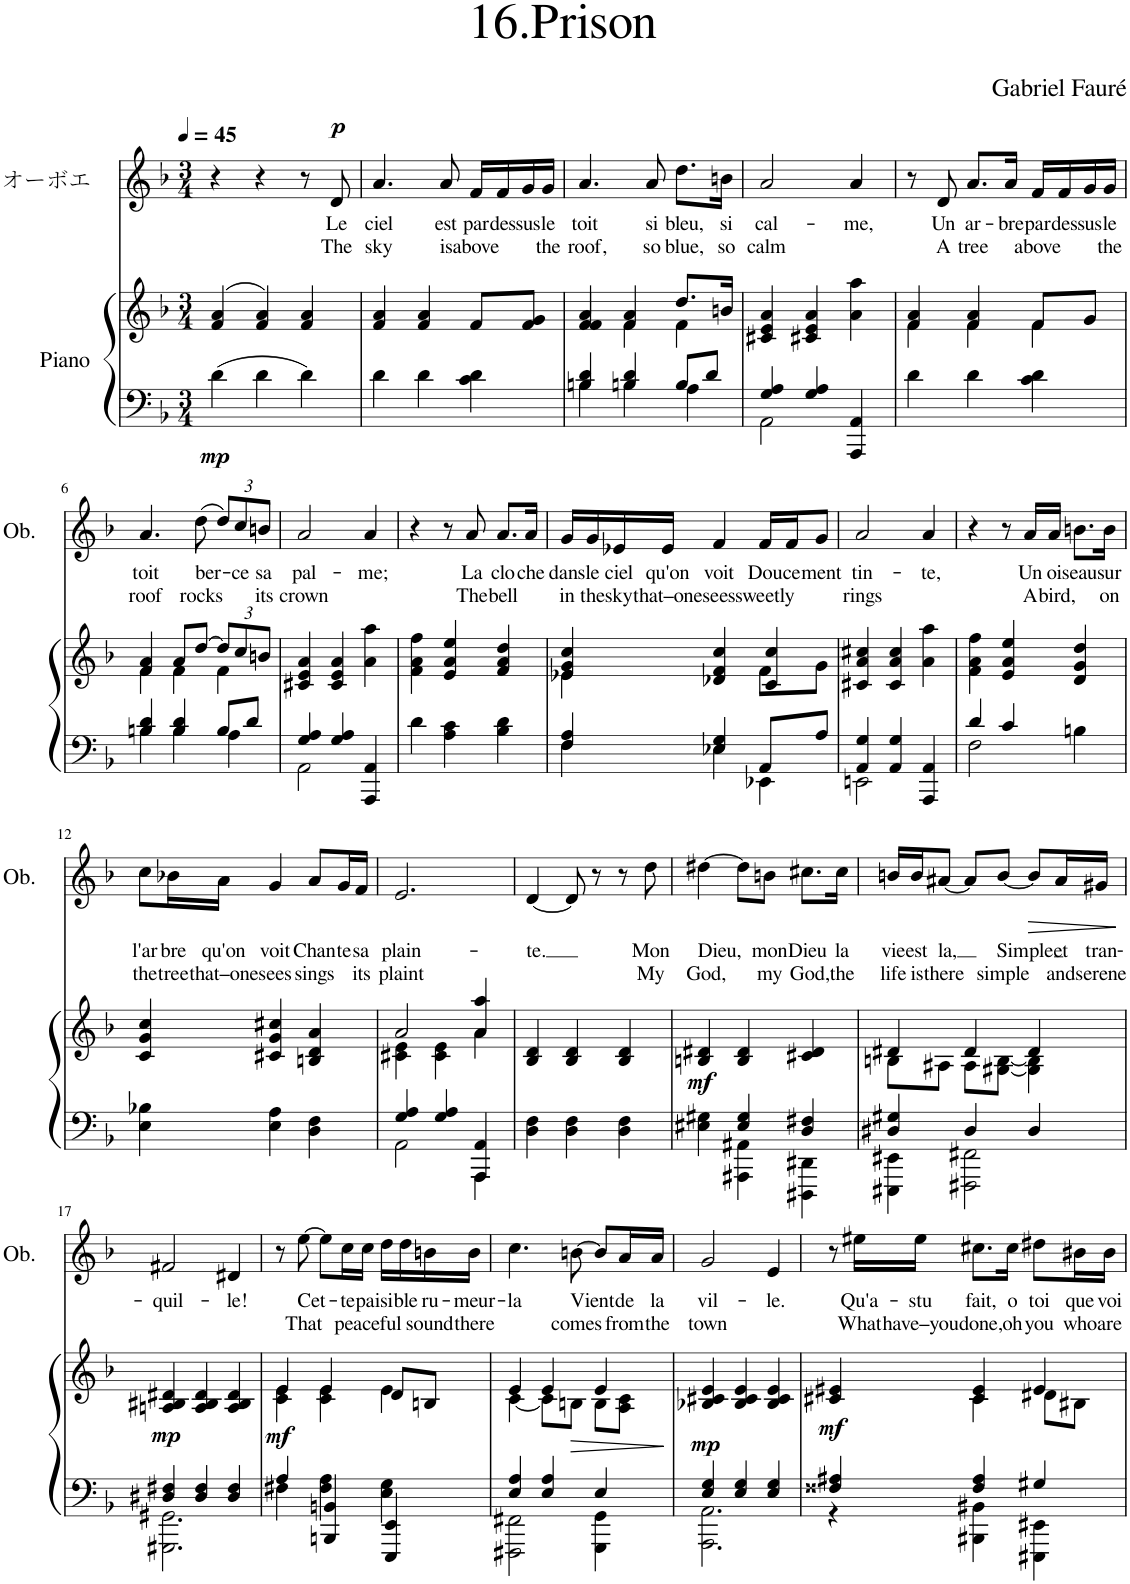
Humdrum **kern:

**kern	**kern	**dynam	**kern	**text	**text	**dynam
*part2	*part2	*part2	*part1	*part1	*part1	*part1
*staff3	*staff2	*staff2/3	*staff1	*staff1	*staff1	*staff1
*I"Piano	*	*	*I"オーボエ	*	*	*
*I'Pno	*	*	*	*	*	*
*clefF4	*clefG2	*	*clefG2	*	*	*
*k[b-]	*k[b-]	*	*k[b-]	*	*	*
*M3/4	*M3/4	*	*M3/4	*	*	*
*MM45	*MM45	*	*MM45	*	*	*
=1	=1	=1	=1	=1	=1	=1
!	!	!LO:DY:b=2	!	!	!	!
4d\	(>4f/ 4a/	mp	4r	.	.	.
4d\	4f/ 4a/)	.	4r	.	.	.
4d\	4f/ 4a/	.	8r	.	.	.
!	!	!	!	!LO:LY:b	!LO:LY:b	!LO:DY:a
.	.	.	8d/	Le	The	p
=2	=2	=2	=2	=2	=2	=2
!	!	!	!	!LO:LY:b	!LO:LY:b	!
4d\	4f/ 4a/	.	4.a/	ciel	sky	.
4d\	4f/ 4a/	.	.	.	.	.
!	!	!	!	!LO:LY:b	!LO:LY:b	!
.	.	.	8a/	est	is	.
!	!	!	!	!LO:LY:b	!LO:LY:b	!
4c\ 4d\	8f/L	.	16f/LL	par-	above	.
!	!	!	!	!LO:LY:b	!	!
.	.	.	16f/	-des-	.	.
!	!	!	!	!LO:LY:b	!	!
.	8f/ 8g/J	.	16g/	-sus	.	.
!	!	!	!	!LO:LY:b	!LO:LY:b	!
.	.	.	16g/JJ	le	the	.
=3	=3	=3	=3	=3	=3	=3
*^	*^	*	*	*	*	*
!	!	!	!	!	!	!LO:LY:b	!LO:LY:b	!
4Bn/ 4d/	4Bn\	4a/	4f/ 4f/	.	4.a/	toit	roof,	.
4Bn/ 4d/	4Bn\	4f/ 4a/	4f\	.	.	.	.	.
!	!	!	!	!	!	!LO:LY:b	!LO:LY:b	!
.	.	.	.	.	8a/	si	so	.
!	!	!	!	!	!	!LO:LY:b	!LO:LY:b	!
8B/L	4A\	8.dd/L	4f\	.	8.dd\L	bleu,	blue,	.
8d/J	.	.	.	.	.	.	.	.
!	!	!	!	!	!	!LO:LY:b	!LO:LY:b	!
.	.	16bn/Jk	.	.	16bn\Jk	si	so	.
*	*	*v	*v	*	*	*	*	*
=4	=4	=4	=4	=4	=4	=4	=4
!	!	!	!	!	!LO:LY:b	!LO:LY:b	!
4G/ 4A/	2AA\	4c#X/ 4e/ 4a/	.	2a/	cal-	calm	.
4G/ 4A/	.	4c#X/ 4e/ 4a/	.	.	.	.	.
!	!	!	!	!	!LO:LY:b	!	!
4AAA/ 4AA/	4ryy	4a\ 4aa\	.	4a/	-me,	.	.
*v	*v	*	*	*	*	*	*
=5	=5	=5	=5	=5	=5	=5
*	*^	*	*	*	*	*
4d\	4f/ 4a/	4f\	.	8r	.	.	.
!	!	!	!	!	!LO:LY:b	!LO:LY:b	!
.	.	.	.	8d/	Un	A	.
!	!	!	!	!	!LO:LY:b	!LO:LY:b	!
4d\	4f/ 4a/	4f\	.	8.a/L	ar-	tree	.
!	!	!	!	!	!LO:LY:b	!	!
.	.	.	.	16a/Jk	-bre	.	.
!	!	!	!	!	!LO:LY:b	!LO:LY:b	!
4c\ 4d\	8f/L	4f\	.	16f/LL	par-	above	.
!	!	!	!	!	!LO:LY:b	!	!
.	.	.	.	16f/	-des-	.	.
!	!	!	!	!	!LO:LY:b	!	!
.	8g/J	.	.	16g/	-sus	.	.
!	!	!	!	!	!LO:LY:b	!LO:LY:b	!
.	.	.	.	16g/JJ	le	the	.
!!LO:LB:g=z
=6	=6	=6	=6	=6	=6	=6	=6
*^	*	*	*	*	*	*	*
!	!	!	!	!	!	!LO:LY:b	!LO:LY:b	!
4Bn/ 4d/	4Bn\	4f/ 4a/	4f\	.	4.a/	toit	roof	.
4B/ 4d/	4B\	8a/L	4f\	.	.	.	.	.
!	!	!	!	!	!	!LO:LY:b	!LO:LY:b	!
.	.	[8dd/J	.	.	(8dd\	ber-	rocks	.
*	*	*Xbrackettup	*	*	*Xbrackettup	*	*	*
8B/L	4A\	12dd/L]	4f\	.	12dd/L)	.	.	.
!	!	!	!	!	!	!LO:LY:b	!	!
.	.	12cc/	.	.	12cc/	-ce	.	.
8d/J	.	.	.	.	.	.	.	.
!	!	!	!	!	!	!LO:LY:b	!LO:LY:b	!
.	.	12bn/J	.	.	12bn/J	sa	its	.
*	*	*v	*v	*	*	*	*	*
=7	=7	=7	=7	=7	=7	=7	=7
!	!	!	!	!	!LO:LY:b	!LO:LY:b	!
4G/ 4A/	2AA\	4c#X/ 4e/ 4a/	.	2a/	pal-	crown	.
4G/ 4A/	.	4c#/ 4e/ 4a/	.	.	.	.	.
!	!	!	!	!	!LO:LY:b	!	!
4AAA/ 4AA/	4ryy	4a\ 4aa\	.	4a/	-me;	.	.
*v	*v	*	*	*	*	*	*
=8	=8	=8	=8	=8	=8	=8
4d\	4f\ 4a\ 4ff\	.	4r	.	.	.
4A\ 4c\	4e/ 4a/ 4ee/	.	8r	.	.	.
!	!	!	!	!LO:LY:b	!LO:LY:b	!
.	.	.	8a/	La	The	.
!	!	!	!	!LO:LY:b	!LO:LY:b	!
4B-\ 4d\	4f/ 4a/ 4dd/	.	8.a/L	clo-	bell	.
!	!	!	!	!LO:LY:b	!	!
.	.	.	16a/Jk	-che	.	.
=9	=9	=9	=9	=9	=9	=9
*^	*^	*	*	*	*	*
!	!	!	!	!	!	!LO:LY:b	!LO:LY:b	!
4F/ 4A/	4F\	4e-X/ 4g/ 4cc/	4e-X\	.	16g/LL	dans	in	.
!	!	!	!	!	!	!LO:LY:b	!LO:LY:b	!
.	.	.	.	.	16g/	le	the	.
!	!	!	!	!	!	!LO:LY:b	!LO:LY:b	!
.	.	.	.	.	16e-X/	ciel	sky	.
!	!	!	!	!	!	!LO:LY:b	!LO:LY:b	!
.	.	.	.	.	16e-/JJ	qu'on	that–one	.
!	!	!	!	!	!	!LO:LY:b	!LO:LY:b	!
4E-X/ 4G/	4E-X\	4d-X/ 4f/ 4cc/	4ryy	.	4f/	voit	sees	.
!	!	!	!	!	!	!LO:LY:b	!LO:LY:b	!
8AA/L	4EE-X\	4c/ 4cc/	8f\L	.	16f/LL	Dou-	sweetly	.
!	!	!	!	!	!	!LO:LY:b	!	!
.	.	.	.	.	16f/J	-ce-	.	.
!	!	!	!	!	!	!LO:LY:b	!	!
8A/J	.	.	8g\J	.	8g/J	-ment	.	.
=10	=10	=10	=10	=10	=10	=10	=10	=10
!	!	!	!	!	!	!LO:LY:b	!LO:LY:b	!
*	*	*v	*v	*	*	*	*	*
4AA/ 4G/	2EEn\	4c#X/ 4a/ 4cc#X/	.	2a/	tin-	rings	.
4AA/ 4G/	.	4c#/ 4a/ 4cc#/	.	.	.	.	.
!	!	!	!	!	!LO:LY:b	!	!
4AAA/ 4AA/	4ryy	4a\ 4aa\	.	4a/	-te,	.	.
=11	=11	=11	=11	=11	=11	=11	=11
4d/	2F\	4f\ 4a\ 4ff\	.	4r	.	.	.
4c/	.	4e/ 4a/ 4ee/	.	8r	.	.	.
!	!	!	!	!	!LO:LY:b	!LO:LY:b	!
.	.	.	.	16a/LL	Un	A	.
!	!	!	!	!	!LO:LY:b	!LO:LY:b	!
.	.	.	.	16a/JJ	oi-	bird,	.
!	!	!	!	!	!LO:LY:b	!	!
4Bn\	4ryy	4d/ 4g/ 4dd/	.	8.bn\L	-seau	.	.
!	!	!	!	!	!LO:LY:b	!LO:LY:b	!
.	.	.	.	16b\Jk	sur	on	.
*v	*v	*	*	*	*	*	*
!!LO:LB:g=z
=12	=12	=12	=12	=12	=12	=12
!	!	!	!	!LO:LY:b	!LO:LY:b	!
4E\ 4B-X\	4c/ 4g/ 4cc/	.	8cc\L	l'ar-	the	.
!	!	!	!	!LO:LY:b	!LO:LY:b	!
.	.	.	16b-X\L	-bre	tree	.
!	!	!	!	!LO:LY:b	!LO:LY:b	!
.	.	.	16a\JJ	qu'on	that–one	.
!	!	!	!	!LO:LY:b	!LO:LY:b	!
4E\ 4A\	4c#X/ 4g/ 4cc#X/	.	4g/	voit	sees	.
!	!	!	!	!LO:LY:b	!LO:LY:b	!
4D\ 4F\	4Bn/ 4d/ 4a/	.	8a/L	Chan-	sings	.
!	!	!	!	!LO:LY:b	!	!
.	.	.	16g/L	-te	.	.
!	!	!	!	!LO:LY:b	!LO:LY:b	!
.	.	.	16f/JJ	sa	-its	.
=13	=13	=13	=13	=13	=13	=13
*^	*^	*	*	*	*	*
!	!	!	!	!	!	!LO:LY:b	!LO:LY:b	!
4G/ 4A/	2AA\	2a/	4c#X\ 4e\	.	2.e/	plain-	plaint	.
4G/ 4A/	.	.	4c#\ 4e\	.	.	.	.	.
4AAA/ 4AA/	4AAA\	4a/ 4aa/	4a\	.	.	.	.	.
=14	=14	=14	=14	=14	=14	=14	=14	=14
!	!	!	!	!	!	!LO:LY:b	!	!
*v	*v	*	*	*	*	*	*	*
*	*v	*v	*	*	*	*	*
4D\ 4F\	4B-/ 4d/	.	[4d/	-te.	.	.
4D\ 4F\	4B-/ 4d/	.	8d/]	.	.	.
.	.	.	8r	.	.	.
4D\ 4F\	4B-/ 4d/	.	8r	.	.	.
!	!	!	!	!LO:LY:b	!LO:LY:b	!
.	.	.	8dd\	Mon	My	.
=15	=15	=15	=15	=15	=15	=15
*^	*	*	*	*	*	*
!	!	!	!LO:DY:b	!	!LO:LY:b	!LO:LY:b	!
4E#X\ 4G#X\	4ryy	4Bn/ 4d#X/	mf	[4dd#X\	Dieu,	God,	.
4E#/ 4G#/	4AAA#X\ 4AA#X\	4B/ 4d#/	.	8dd#\L]	.	.	.
!	!	!	!	!	!LO:LY:b	!LO:LY:b	!
.	.	.	.	8bn\J	mon	my	.
!	!	!	!	!	!LO:LY:b	!LO:LY:b	!
4D/ 4F#X/	4DDD#X\ 4DD#X\	4c#X/ 4d#/	.	8.cc#X\L	Dieu	God,	.
!	!	!	!	!	!LO:LY:b	!LO:LY:b	!
.	.	.	.	16cc#\Jk	la	the	.
=16	=16	=16	=16	=16	=16	=16	=16
*	*	*^	*	*	*	*	*
!	!	!	!	!	!	!LO:LY:b	!LO:LY:b	!
4D#X/ 4G#X/	4EEE#X\ 4EE#X\	4d#X/	8Bn\L	.	16bn/LL	vie	life	.
!	!	!	!	!	!	!LO:LY:b	!LO:LY:b	!
.	.	.	.	.	16b/J	est	is	.
!	!	!	!	!	!	!LO:LY:b	!LO:LY:b	!
.	.	.	8A#X\J	.	[8a#X/J	la,	there	.
4D#/	2FFF#X\ 2FF#X\	4d#/	8A#\L	.	8a#/L]	.	.	.
!	!	!	!	!	!	!LO:LY:b	!LO:LY:b	!
.	.	.	[8G#X\ [8B\J	.	[8b/J	Simple	simple	.
!	!	!	!	!	!	!	!	!LO:HP:b
4D#/	.	4d#/	4G#\] 4B\]	.	8b/L]	.	.	>
!	!	!	!	!	!	!LO:LY:b	!LO:LY:b	!
.	.	.	.	.	16a#/L	et	and	.
!	!	!	!	!	!	!LO:LY:b	!LO:LY:b	!
.	.	.	.	.	16g#X/JJ	tran-	serene	.
*v	*v	*	*	*	*	*	*	*
*	*v	*v	*	*	*	*	*
.	.	.	.	.	.	]
!!LO:LB:g=z
=17	=17	=17	=17	=17	=17	=17
*^	*	*	*	*	*	*
!	!	!	!LO:DY:b	!	!LO:LY:b	!	!
4D#X/ 4F#X/	2.GGG#X\ 2.GG#X\	4An/ 4B#X/ 4d#X/	mp	2f#X/	-quil-	.	.
4D#/ 4F#/	.	4A/ 4B#/ 4d#/	.	.	.	.	.
!	!	!	!	!	!LO:LY:b	!	!
4D#/ 4F#/	.	4A/ 4B#/ 4d#/	.	4d#X/	-le!	.	.
=18	=18	=18	=18	=18	=18	=18	=18
*	*	*^	*	*	*	*	*
!	!	!	!	!LO:DY:b	!	!	!	!
4A/	4F#X\	4e/	4c\ 4e\	mf	8r	.	.	.
!	!	!	!	!	!	!LO:LY:b	!LO:LY:b	!
.	.	.	.	.	[8ee\	Cet-	That	.
4BBBn/ 4BBn/	4F#\ 4A\	4e/	4c\ 4e\	.	8ee\L]	.	.	.
!	!	!	!	!	!	!LO:LY:b	!	!
.	.	.	.	.	16cc\L	-te	.	.
!	!	!	!	!	!	!LO:LY:b	!LO:LY:b	!
.	.	.	.	.	16cc\JJ	pai-	peaceful	.
!	!	!	!	!	!	!LO:LY:b	!	!
4EEE/ 4EE/	4E\ 4G\	8d/L	4e\	.	16dd\LL	-si-	.	.
!	!	!	!	!	!	!LO:LY:b	!	!
.	.	.	.	.	16dd\	-ble	.	.
!	!	!	!	!	!	!LO:LY:b	!LO:LY:b	!
.	.	8Bn/J	.	.	16bn\	ru-	sound	.
!	!	!	!	!	!	!LO:LY:b	!LO:LY:b	!
.	.	.	.	.	16b\JJ	-meur-	there	.
=19	=19	=19	=19	=19	=19	=19	=19	=19
!	!	!	!	!	!	!LO:LY:b	!	!
4E/ 4A/	2FFF#X\ 2FF#X\	4e/	[4c\	.	4.cc\	-la	.	.
4E/ 4A/	.	4e/	8c\L]	.	.	.	.	.
!	!	!	!	!	!	!LO:LY:b	!LO:LY:b	!
.	.	.	8Bn\J	.	[8bn\	Vient-	comes	.
4E/	4GGG\ 4GG\	4e/	8B\L	.	8b/L]	.	.	.
!	!	!	!	!	!	!LO:LY:b	!LO:LY:b	!
.	.	.	8A\ 8c\J	.	16a/L	-de	from	.
!	!	!	!	!	!	!LO:LY:b	!LO:LY:b	!
.	.	.	.	.	16a/JJ	la	the	.
*	*	*v	*v	*	*	*	*	*
=20	=20	=20	=20	=20	=20	=20	=20
!	!	!	!LO:DY:b	!	!LO:LY:b	!LO:LY:b	!
4E/ 4G/	2.AAA\ 2.AA\	4B-X/ 4c#X/ 4e/	mp	2g/	vil-	town	.
4E/ 4G/	.	4B-/ 4c#/ 4e/	.	.	.	.	.
!	!	!	!	!	!LO:LY:b	!	!
4E/ 4G/	.	4B-/ 4c#/ 4e/	.	4e/	-le.	.	.
=21	=21	=21	=21	=21	=21	=21	=21
*	*	*^	*	*	*	*	*
!	!	!	!	!LO:DY:b	!	!	!	!
4F##X/ 4A#X/	4r	4c#X/ 4e#X/	4ryy	mf	8r	.	.	.
!	!	!	!	!	!	!LO:LY:b	!LO:LY:b	!
.	.	.	.	.	16ee#X\LL	Qu'a-	What	.
!	!	!	!	!	!	!LO:LY:b	!LO:LY:b	!
.	.	.	.	.	16ee#\JJ	-stu	have–you	.
!	!	!	!	!	!	!LO:LY:b	!LO:LY:b	!
4F##/ 4A#/	4BBB#X\ 4BB#X\	4c#/ 4e#/	4c#\	.	8.cc#X\L	fait,	done,	.
!	!	!	!	!	!	!LO:LY:b	!LO:LY:b	!
.	.	.	.	.	16cc#\Jk	o	oh	.
!	!	!	!	!	!	!LO:LY:b	!LO:LY:b	!
4G#X/	4EEE#X\ 4EE#X\	4e#/	8d#X\L	.	8dd#X\L	toi	you	.
!	!	!	!	!	!	!LO:LY:b	!LO:LY:b	!
.	.	.	8B#X\J	.	16b#X\L	que	who	.
!	!	!	!	!	!	!LO:LY:b	!LO:LY:b	!
.	.	.	.	.	16b#\JJ	voi-	are	.
*v	*v	*	*	*	*	*	*	*
*	*v	*v	*	*	*	*	*
=	=	=	=	=	=	=
*-	*-	*-	*-	*-	*-	*-
